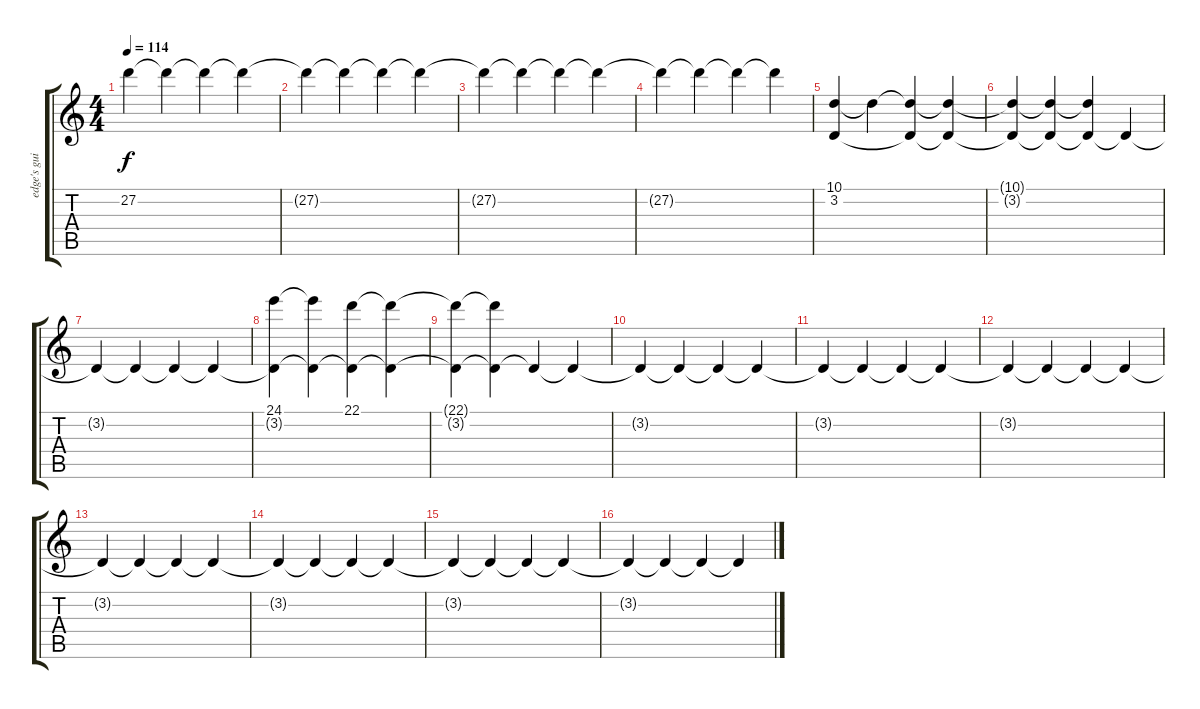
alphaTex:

\track ("edge's guitar synth" "edge's gui") {instrument fx6goblins}
\staff {score tabs}
\tuning (E4 B3 G3 D3 A2 E2) {hide}
\ts (4 4)
\tempo 114
\clef g2
\ks c
27.2{t}.4{dy f} 27.2{t}.4 27.2{t}.4 27.2{t}.4 |
27.2{t}.4 27.2{t}.4 27.2{t}.4 27.2{t}.4 |
27.2{t}.4 27.2{t}.4 27.2{t}.4 27.2{t}.4 |
27.2{t}.4 27.2{t}.4 27.2{t}.4 27.2{t}.4 |
(10.1 3.2).4 10.1{t}.4 (10.1{t} 3.2{t}).4 (10.1{t} 3.2{t}).4 |
(10.1{t} 3.2{t}).4 (10.1{t} 3.2{t}).4 (10.1{t} 3.2{t}).4 3.2{t}.4 |
3.2{t}.4 3.2{t}.4 3.2{t}.4 3.2{t}.4 |
(24.1 3.2{t}).4{volume 10} (24.1{t} 3.2{t}).4 (22.1 3.2{t}).4 (22.1{t} 3.2{t}).4 |
(22.1{t} 3.2{t}).4 (22.1{t} 3.2{t}).4 3.2{t}.4 3.2{t}.4 |
3.2{t}.4 3.2{t}.4 3.2{t}.4 3.2{t}.4 |
3.2{t}.4 3.2{t}.4 3.2{t}.4 3.2{t}.4 |
3.2{t}.4 3.2{t}.4 3.2{t}.4 3.2{t}.4 |
3.2{t}.4 3.2{t}.4 3.2{t}.4 3.2{t}.4 |
3.2{t}.4 3.2{t}.4 3.2{t}.4 3.2{t}.4 |
3.2{t}.4 3.2{t}.4 3.2{t}.4 3.2{t}.4 |
3.2{t}.4 3.2{t}.4 3.2{t}.4 3.2{t}.4
